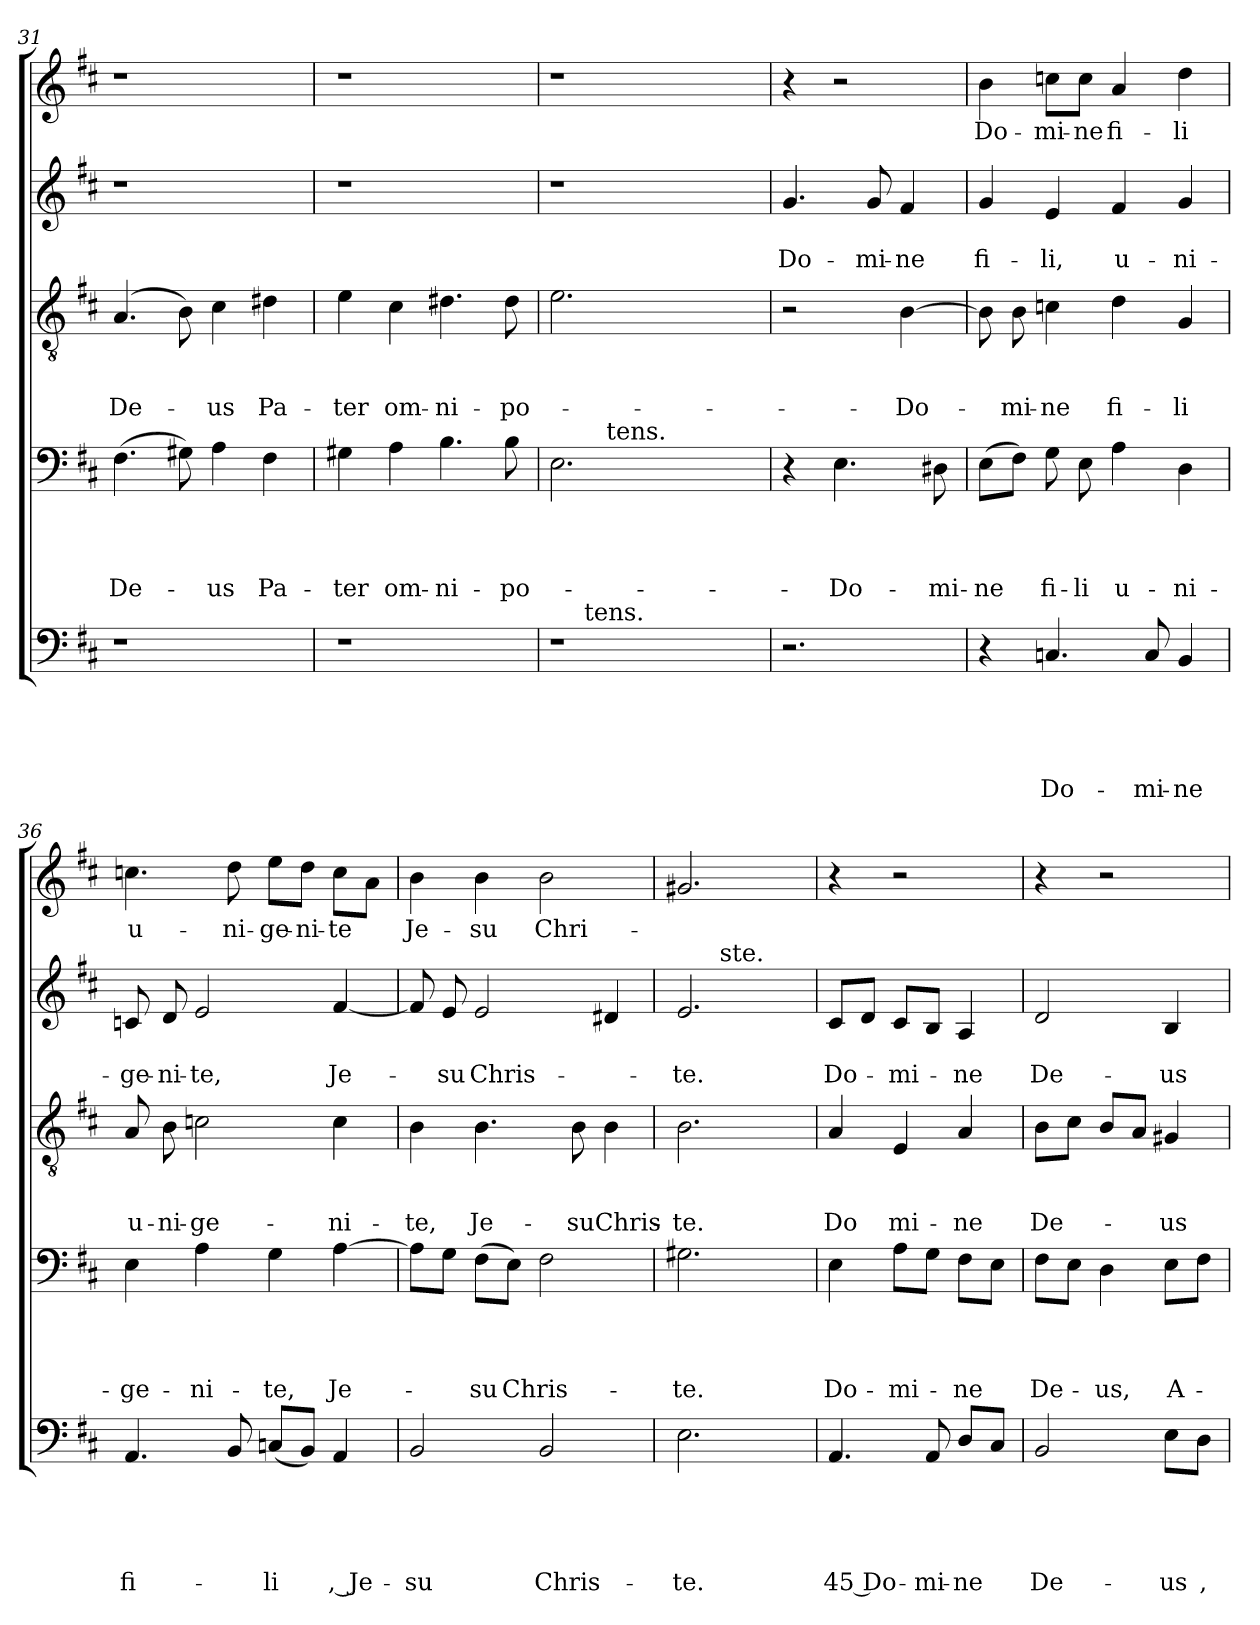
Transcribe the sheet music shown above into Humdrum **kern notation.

**kern	**text	**text	**text	**text	**text	**kern	**text	**text	**text	**text	**kern	**text	**text	**text	**kern	**text	**text	**kern	**text
*part5	*part5	*part5	*part5	*part5	*part5	*part4	*part4	*part4	*part4	*part4	*part3	*part3	*part3	*part3	*part2	*part2	*part2	*part1	*part1
*staff5	*staff5	*staff5	*staff5	*staff5	*staff5	*staff4	*staff4	*staff4	*staff4	*staff4	*staff3	*staff3	*staff3	*staff3	*staff2	*staff2	*staff2	*staff1	*staff1
*clefF4	*	*	*	*	*	*clefF4	*	*	*	*	*clefGv2	*	*	*	*clefG2	*	*	*clefG2	*
*k[f#c#]	*	*	*	*	*	*k[f#c#]	*	*	*	*	*k[f#c#]	*	*	*	*k[f#c#]	*	*	*k[f#c#]	*
*D:	*	*	*	*	*	*D:	*	*	*	*	*D:	*	*	*	*D:	*	*	*D:	*
=31	=31	=31	=31	=31	=31	=31	=31	=31	=31	=31	=31	=31	=31	=31	=31	=31	=31	=31	=31
!	!	!	!	!	!	!	!	!	!	!LO:LY:b	!	!	!	!LO:LY:b	!	!	!	!	!
1r	.	.	.	.	.	(>4.F#\	.	.	.	De-	(<4.A/	.	.	De-	1r	.	.	1r	.
.	.	.	.	.	.	8G#X\)	.	.	.	.	8B\)	.	.	.	.	.	.	.	.
!	!	!	!	!	!	!	!	!	!	!LO:LY:b	!	!	!	!LO:LY:b	!	!	!	!	!
.	.	.	.	.	.	4A\	.	.	.	-us	4c#\	.	.	-us	.	.	.	.	.
!	!	!	!	!	!	!	!	!	!	!LO:LY:b	!	!	!	!LO:LY:b	!	!	!	!	!
.	.	.	.	.	.	4F#\	.	.	.	Pa-	4d#X\	.	.	Pa-	.	.	.	.	.
=32	=32	=32	=32	=32	=32	=32	=32	=32	=32	=32	=32	=32	=32	=32	=32	=32	=32	=32	=32
!	!	!	!	!	!	!	!	!	!	!LO:LY:b	!	!	!	!LO:LY:b	!	!	!	!	!
1r	.	.	.	.	.	4G#X\	.	.	.	-ter	4e\	.	.	-ter	1r	.	.	1r	.
!	!	!	!	!	!	!	!	!	!	!LO:LY:b	!	!	!	!LO:LY:b	!	!	!	!	!
.	.	.	.	.	.	4A\	.	.	.	om-	4c#\	.	.	om-	.	.	.	.	.
!	!	!	!	!	!	!	!	!	!	!LO:LY:b	!	!	!	!LO:LY:b	!	!	!	!	!
.	.	.	.	.	.	4.B\	.	.	.	-ni-	4.d#X\	.	.	-ni-	.	.	.	.	.
!	!	!	!	!	!	!	!	!	!	!LO:LY:b	!	!	!	!LO:LY:b	!	!	!	!	!
.	.	.	.	.	.	8B\	.	.	.	-po-	8d#\	.	.	-po-	.	.	.	.	.
=33	=33	=33	=33	=33	=33	=33	=33	=33	=33	=33	=33	=33	=33	=33	=33	=33	=33	=33	=33
*^	*	*	*	*	*	*^	*	*	*	*	*	*	*	*	*	*	*	*	*
1r	8ryy	.	.	.	.	.	2.E\	8.ryy	.	.	.	.	2.e\	.	.	.	1r	.	.	1r	.
!	!LO:TX:a:t=tens.	!	!	!	!	!	!	!	!	!	!	!	!	!	!	!	!	!	!	!	!
.	2..ryy	.	.	.	.	.	.	.	.	.	.	.	.	.	.	.	.	.	.	.	.
!	!	!	!	!	!	!	!	!LO:TX:a:t=tens.	!	!	!	!	!	!	!	!	!	!	!	!	!
.	.	.	.	.	.	.	.	2ryy	.	.	.	.	.	.	.	.	.	.	.	.	.
.	.	.	.	.	.	.	.	4ryy	.	.	.	.	.	.	.	.	.	.	.	.	.
.	.	.	.	.	.	.	4ryy	.	.	.	.	.	4ryy	.	.	.	.	.	.	.	.
.	.	.	.	.	.	.	.	16ryy	.	.	.	.	.	.	.	.	.	.	.	.	.
!!LO:LB:g=z
=34	=34	=34	=34	=34	=34	=34	=34	=34	=34	=34	=34	=34	=34	=34	=34	=34	=34	=34	=34	=34	=34
!	!	!	!	!	!	!	!	!	!	!	!	!	!	!	!	!	!	!	!LO:LY:b	!	!
*v	*v	*	*	*	*	*	*	*	*	*	*	*	*	*	*	*	*	*	*	*	*
*	*	*	*	*	*	*v	*v	*	*	*	*	*	*	*	*	*	*	*	*	*
2.r	.	.	.	.	.	4r	.	.	.	.	2r	.	.	.	4.g/	.	Do-	4r	.
!	!	!	!	!	!	!	!	!	!	!LO:LY:b	!	!	!	!	!	!	!	!	!
.	.	.	.	.	.	4.E\	.	.	.	-Do-	.	.	.	.	.	.	.	2r	.
!	!	!	!	!	!	!	!	!	!	!	!	!	!	!	!	!	!LO:LY:b	!	!
.	.	.	.	.	.	.	.	.	.	.	.	.	.	.	8g/	.	-mi-	.	.
!	!	!	!	!	!	!	!	!	!	!	!	!	!	!LO:LY:b	!	!	!LO:LY:b:rj	!	!
.	.	.	.	.	.	.	.	.	.	.	[>4B\	.	.	-Do-	4f#/	.	-ne	.	.
!	!	!	!	!	!	!	!	!	!	!LO:LY:b	!	!	!	!	!	!	!	!	!
.	.	.	.	.	.	8D#X\	.	.	.	-mi-	.	.	.	.	.	.	.	.	.
=35	=35	=35	=35	=35	=35	=35	=35	=35	=35	=35	=35	=35	=35	=35	=35	=35	=35	=35	=35
!	!	!	!	!	!	!	!	!	!	!LO:LY:b	!	!	!	!	!	!	!LO:LY:b	!	!LO:LY:b
4r	.	.	.	.	.	(>8E\L	.	.	.	-ne	8B\]	.	.	.	4g/	.	fi-	4b\	Do-
!	!	!	!	!	!	!	!	!	!	!	!	!	!	!LO:LY:b	!	!	!	!	!
.	.	.	.	.	.	8F#\J)	.	.	.	.	8B\	.	.	-mi-	.	.	.	.	.
!	!	!	!	!	!LO:LY:b	!	!	!	!	!LO:LY:b	!	!	!	!LO:LY:b:rj	!	!	!LO:LY:b	!	!LO:LY:b
4.Cn/	.	.	.	.	Do-	8G\	.	.	.	fi-	4cn\	.	.	-ne	4e/	.	-li,	8ccn\L	-mi-
!	!	!	!	!	!	!	!	!	!	!LO:LY:b	!	!	!	!	!	!	!	!	!LO:LY:b:rj
.	.	.	.	.	.	8E\	.	.	.	-li	.	.	.	.	.	.	.	8cc\J	-ne
!	!	!	!	!	!	!	!	!	!	!LO:LY:b	!	!	!	!LO:LY:b	!	!	!LO:LY:b	!	!LO:LY:b
.	.	.	.	.	.	4A\	.	.	.	u-	4d\	.	.	fi-	4f#/	.	u-	4a/	fi-
!	!	!	!	!	!LO:LY:b	!	!	!	!	!	!	!	!	!	!	!	!	!	!
8C/	.	.	.	.	-mi-	.	.	.	.	.	.	.	.	.	.	.	.	.	.
!	!	!	!	!	!LO:LY:b:rj	!	!	!	!	!LO:LY:b	!	!	!	!LO:LY:b	!	!	!LO:LY:b	!	!LO:LY:b
4BB/	.	.	.	.	-ne	4D\	.	.	.	-ni-	4G/	.	.	-li	4g/	.	-ni-	4dd\	-li
=36	=36	=36	=36	=36	=36	=36	=36	=36	=36	=36	=36	=36	=36	=36	=36	=36	=36	=36	=36
!	!	!	!	!	!LO:LY:b	!	!	!	!	!LO:LY:b	!	!	!	!LO:LY:b	!	!	!LO:LY:b	!	!LO:LY:b
4.AA/	.	.	.	.	fi-	4E\	.	.	.	-ge-	8A/	.	.	u-	8cn/	.	-ge-	4.ccn\	u-
!	!	!	!	!	!	!	!	!	!	!	!	!	!	!LO:LY:b	!	!	!LO:LY:b	!	!
.	.	.	.	.	.	.	.	.	.	.	8B\	.	.	-ni-	8d/	.	-ni-	.	.
!	!	!	!	!	!	!	!	!	!	!LO:LY:b	!	!	!	!LO:LY:b:rj	!	!	!LO:LY:b:rj	!	!
.	.	.	.	.	.	4A\	.	.	.	-ni-	2cn\	.	.	-ge-	2e/	.	-te,	.	.
!	!	!	!	!	!	!	!	!	!	!	!	!	!	!	!	!	!	!	!LO:LY:b
8BB/	.	.	.	.	.	.	.	.	.	.	.	.	.	.	.	.	.	8dd\	-ni-
!	!	!	!	!	!LO:LY:b	!	!	!	!	!LO:LY:b	!	!	!	!	!	!	!	!	!LO:LY:b
(<8Cn/L	.	.	.	.	-li	4G\	.	.	.	-te,	.	.	.	.	.	.	.	8ee\L	-ge-
!	!	!	!	!	!	!	!	!	!	!	!	!	!	!	!	!	!	!	!LO:LY:b:rj
8BB/J)	.	.	.	.	.	.	.	.	.	.	.	.	.	.	.	.	.	8dd\J	-ni-
!	!	!	!	!	!LO:LY:b:rj	!	!	!	!	!LO:LY:b	!	!	!	!LO:LY:b	!	!	!LO:LY:b	!	!LO:LY:b
4AA/	.	.	.	.	, Je-	[>4A\	.	.	.	Je-	4c\	.	.	-ni-	[<4f#/	.	Je-	8cc\L	-te
.	.	.	.	.	.	.	.	.	.	.	.	.	.	.	.	.	.	8a\J	.
=37	=37	=37	=37	=37	=37	=37	=37	=37	=37	=37	=37	=37	=37	=37	=37	=37	=37	=37	=37
!	!	!	!	!	!LO:LY:b	!	!	!	!	!	!	!	!	!LO:LY:b	!	!	!	!	!LO:LY:b
2BB/	.	.	.	.	-su	8A\L]	.	.	.	.	4B\	.	.	-te,	8f#/]	.	.	4b\	Je-
!	!	!	!	!	!	!	!	!	!	!	!	!	!	!	!	!	!LO:LY:b	!	!
.	.	.	.	.	.	8G\J	.	.	.	.	.	.	.	.	8e/	.	-su	.	.
!	!	!	!	!	!	!	!	!	!	!LO:LY:b	!	!	!	!LO:LY:b	!	!	!LO:LY:b	!	!LO:LY:b
.	.	.	.	.	.	(>8F#\L	.	.	.	-su	4.B\	.	.	Je-	2e/	.	Chris-	4b\	-su
!	!	!	!	!	!	!	!	!	!	!LO:LY:b	!	!	!	!	!	!	!	!	!
.	.	.	.	.	.	8E\J)	.	.	.	Chris-	.	.	.	.	.	.	.	.	.
!	!	!	!	!	!LO:LY:b	!	!	!	!	!	!	!	!	!	!	!	!	!	!LO:LY:b
2BB/	.	.	.	.	Chris-	2F#\	.	.	.	.	.	.	.	.	.	.	.	2b\	Chri-
!	!	!	!	!	!	!	!	!	!	!	!	!	!	!LO:LY:b	!	!	!	!	!
.	.	.	.	.	.	.	.	.	.	.	8B\	.	.	-suChris-	.	.	.	.	.
.	.	.	.	.	.	.	.	.	.	.	4B\	.	.	.	4d#X/	.	.	.	.
=38	=38	=38	=38	=38	=38	=38	=38	=38	=38	=38	=38	=38	=38	=38	=38	=38	=38	=38	=38
!	!	!	!	!	!LO:LY:b	!	!	!	!	!LO:LY:b	!	!	!	!LO:LY:b	!	!	!LO:LY:b	!	!
*	*	*	*	*	*	*	*	*	*	*	*	*	*	*	*^	*	*	*	*
2.E\	.	.	.	.	-te.	2.G#X\	.	.	.	-te.	2.B\	.	.	-te.	2.e/	8.ryy	.	-te.	2.g#X/	.
!	!	!	!	!	!	!	!	!	!	!	!	!	!	!	!	!LO:TX:a:t=ste.	!	!	!	!
.	.	.	.	.	.	.	.	.	.	.	.	.	.	.	.	2ryy	.	.	.	.
.	.	.	.	.	.	.	.	.	.	.	.	.	.	.	.	16ryy	.	.	.	.
!!LO:PB:g=z
=39	=39	=39	=39	=39	=39	=39	=39	=39	=39	=39	=39	=39	=39	=39	=39	=39	=39	=39	=39	=39
!	!	!	!	!	!LO:LY:b:rj	!	!	!	!	!LO:LY:b	!	!	!	!LO:LY:b	!	!	!	!LO:LY:b	!	!
*	*	*	*	*	*	*	*	*	*	*	*	*	*	*	*v	*v	*	*	*	*
4.AA/	.	.	.	.	45 Do-	4E\	.	.	.	Do-	4A/	.	.	Do	8c#/L	.	Do-	4r	.
.	.	.	.	.	.	.	.	.	.	.	.	.	.	.	8d/J	.	.	.	.
!	!	!	!	!	!	!	!	!	!	!LO:LY:b	!	!	!	!LO:LY:b	!	!	!LO:LY:b	!	!
.	.	.	.	.	.	8A\L	.	.	.	-mi-	4E/	.	.	mi-	8c#/L	.	-mi-	2r	.
!	!	!	!	!	!LO:LY:b	!	!	!	!	!	!	!	!	!	!	!	!	!	!
8AA/	.	.	.	.	-mi-	8G\J	.	.	.	.	.	.	.	.	8B/J	.	.	.	.
!	!	!	!	!	!LO:LY:b:rj	!	!	!	!	!LO:LY:b	!	!	!	!LO:LY:b	!	!	!LO:LY:b	!	!
8D/L	.	.	.	.	-ne	8F#\L	.	.	.	-ne	4A/	.	.	-ne	4A/	.	-ne	.	.
8C#/J	.	.	.	.	.	8E\J	.	.	.	.	.	.	.	.	.	.	.	.	.
=40	=40	=40	=40	=40	=40	=40	=40	=40	=40	=40	=40	=40	=40	=40	=40	=40	=40	=40	=40
!	!	!	!	!	!LO:LY:b	!	!	!	!	!LO:LY:b	!	!	!	!LO:LY:b	!	!	!LO:LY:b	!	!
2BB/	.	.	.	.	De-	8F#\L	.	.	.	De-	8B\L	.	.	De-	2d/	.	De-	4r	.
.	.	.	.	.	.	8E\J	.	.	.	.	8c#\J	.	.	.	.	.	.	.	.
!	!	!	!	!	!	!	!	!	!	!LO:LY:b	!	!	!	!	!	!	!	!	!
.	.	.	.	.	.	4D\	.	.	.	-us,	8B/L	.	.	.	.	.	.	2r	.
.	.	.	.	.	.	.	.	.	.	.	8A/J	.	.	.	.	.	.	.	.
!	!	!	!	!	!LO:LY:b	!	!	!	!	!LO:LY:b	!	!	!	!LO:LY:b	!	!	!LO:LY:b	!	!
8E\L	.	.	.	.	-us	8E\L	.	.	.	A-	4G#X/	.	.	-us	4B/	.	-us	.	.
!	!	!	!	!	!LO:LY:b	!	!	!	!	!	!	!	!	!	!	!	!	!	!
8D\J	.	.	.	.	,	8F#\J	.	.	.	.	.	.	.	.	.	.	.	.	.
=	=	=	=	=	=	=	=	=	=	=	=	=	=	=	=	=	=	=	=
*-	*-	*-	*-	*-	*-	*-	*-	*-	*-	*-	*-	*-	*-	*-	*-	*-	*-	*-	*-
